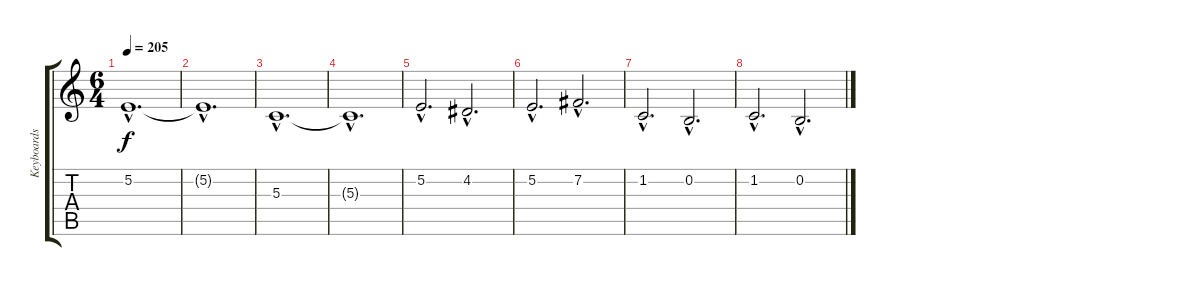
\track ("Keyboards 2" "Keyboards ") {instrument churchorgan}
\staff {score tabs}
\tuning (E4 B3 G3 D3 A2 E2) {hide}
\ts (6 4)
\tempo 205
\clef g2
\ks c
5.2{hac}.1{d dy f} |
5.2{hac t}.1{d} |
5.3{hac}.1{d} |
5.3{hac t}.1{d} |
5.2{hac}.2{d} 4.2{hac}.2{d} |
5.2{hac}.2{d} 7.2{hac}.2{d} |
1.2{hac}.2{d} 0.2{hac}.2{d} |
1.2{hac}.2{d} 0.2{hac}.2{d}
